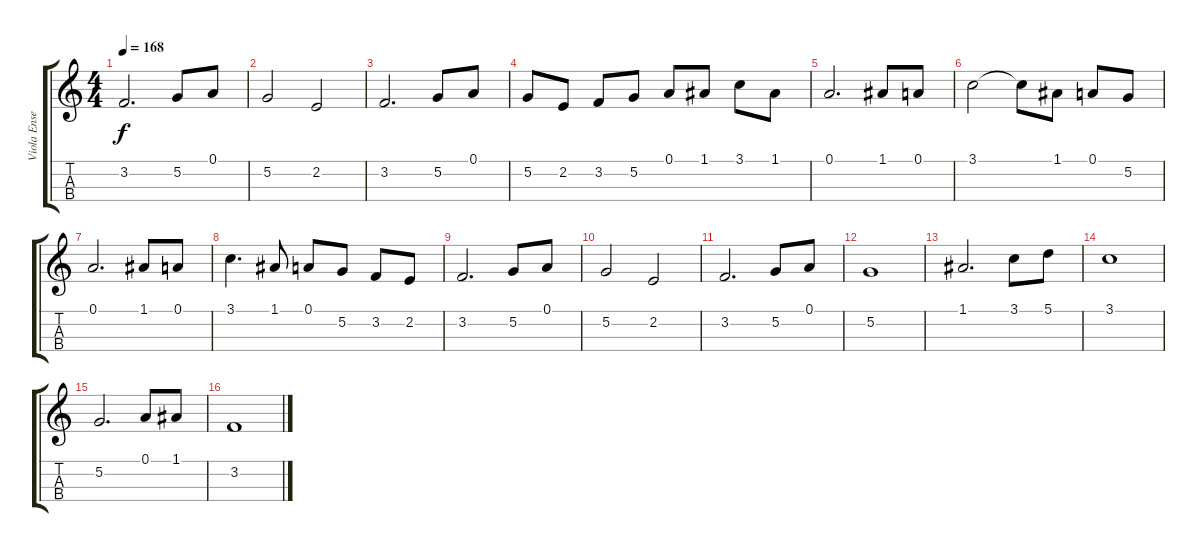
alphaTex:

\track ("Viola Ensemble" "Viola Ense") {instrument stringensemble1}
\staff {score tabs}
\tuning (A4 D4 G3 C3) {hide}
\ts (4 4)
\tempo 168
\clef g2
\ks c
3.2.2{d dy f} 5.2.8 0.1.8 |
5.2.2 2.2.2 |
3.2.2{d} 5.2.8 0.1.8 |
5.2.8 2.2.8 3.2.8 5.2.8 0.1.8 1.1.8 3.1.8 1.1.8 |
0.1.2{d} 1.1.8 0.1.8 |
3.1.2 3.1{t}.8 1.1.8 0.1.8 5.2.8 |
0.1.2{d} 1.1.8 0.1.8 |
3.1.4{d} 1.1.8 0.1.8 5.2.8 3.2.8 2.2.8 |
3.2.2{d} 5.2.8 0.1.8 |
5.2.2 2.2.2 |
3.2.2{d} 5.2.8 0.1.8 |
5.2.1 |
1.1.2{d} 3.1.8 5.1.8 |
3.1.1 |
5.2.2{d} 0.1.8 1.1.8 |
3.2.1
